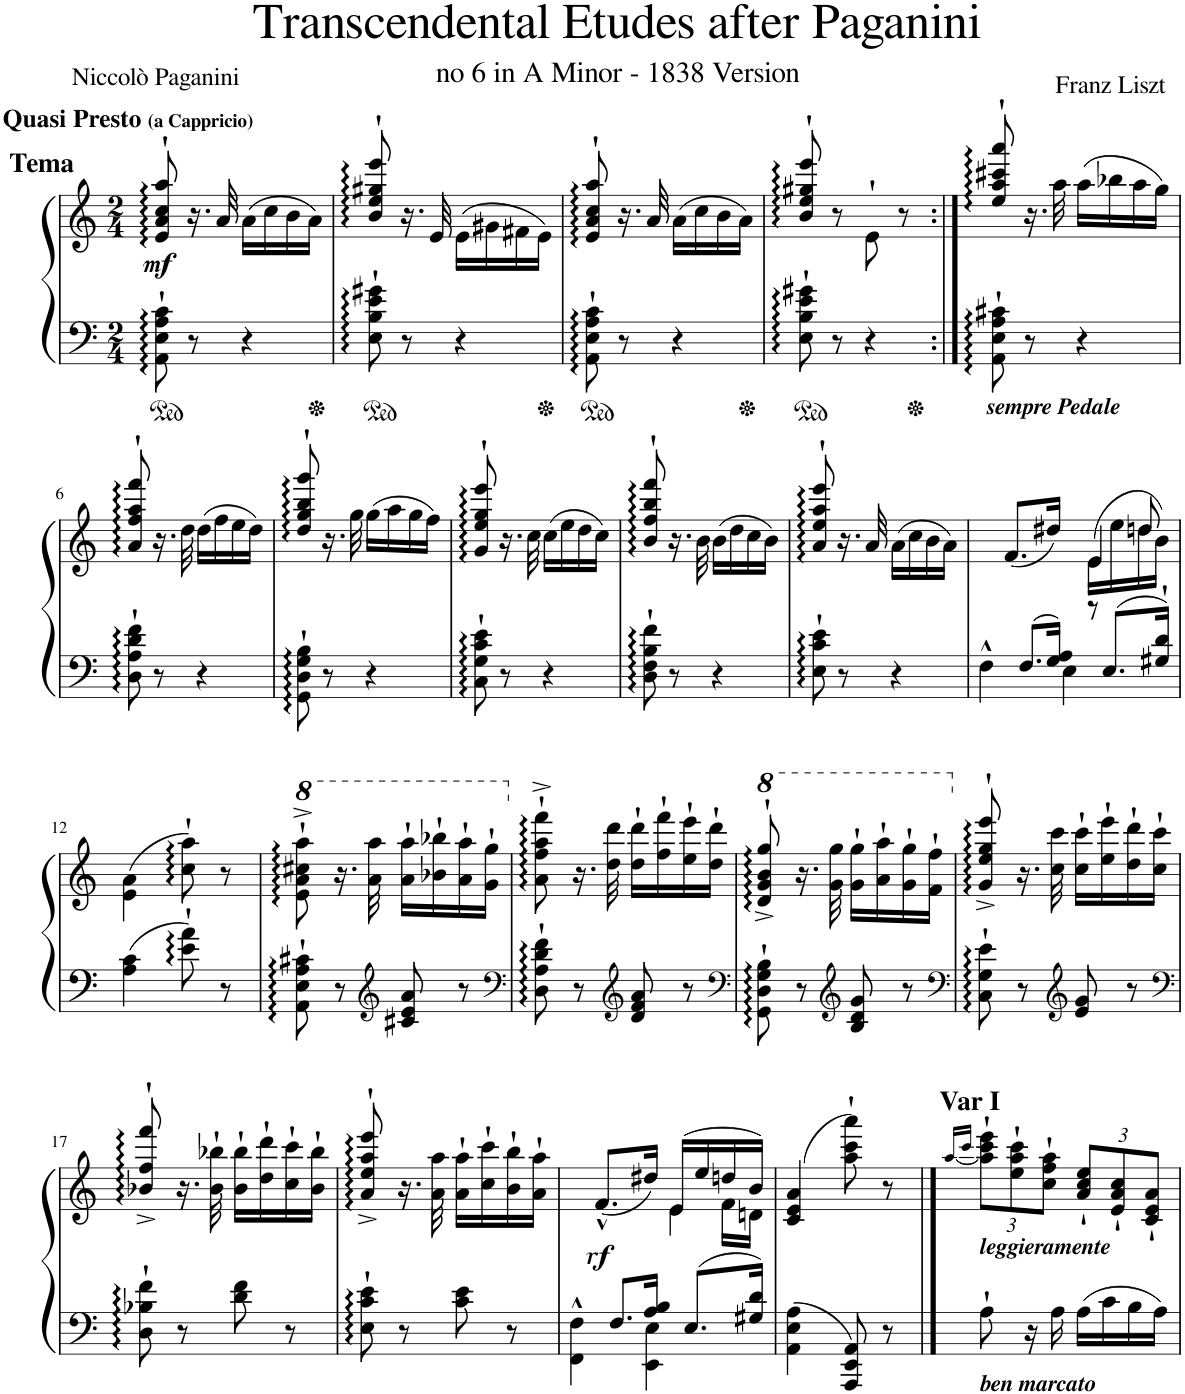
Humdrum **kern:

**kern	**kern	**dynam
*part1	*part1	*part1
*staff2	*staff1	*staff1/2
*I"Piano	*	*
*I'Pno.	*	*
*clefF4	*clefG2	*
*k[]	*k[]	*
*M2/4	*M2/4	*
=1	=1	=1
!	!LO:TX:a:B:t=Quasi Presto	!
!	!LO:TX:a:t=(a Cappricio)	!
!	!LO:TX:a:B:t=Tema	!
!	!	!LO:DY:b
8AA\` 8E\` 8A\` 8c\`	8e/`> 8a/`> 8cc/`> 8aa/`>	mf
8r	16.r	.
.	32a/	.
4r	(16a\LL	.
.	16cc\	.
.	16b\	.
.	16a\JJ)	.
=2	=2	=2
8E\` 8B\` 8e\` 8g#X\`	8b/`> 8ee/`> 8gg#X/`> 8eee/`>	.
8r	16.r	.
.	32e/	.
4r	(16e\LL	.
.	16g#X\	.
.	16f#X\	.
.	16e\JJ)	.
=3	=3	=3
8AA\` 8E\` 8A\` 8c\`	8e/`> 8a/`> 8cc/`> 8aa/`>	.
8r	16.r	.
.	32a/	.
4r	(16a\LL	.
.	16cc\	.
.	16b\	.
.	16a\JJ)	.
=4	=4	=4
8E\` 8B\` 8e\` 8g#X\`	8b/`> 8ee/`> 8gg#X/`> 8eee/`>	.
8r	8r	.
4r	8e`\	.
.	8r	.
=5:|!	=5:|!	=5:|!
!LO:TX:b:Bi:t=sempre Pedale	!	!
8AA\` 8E\` 8A\` 8c#X\`	8ee/`> 8aa/`> 8ccc#X/`> 8aaa/`>	.
8r	16.r	.
.	32aa\	.
4r	(16aa\LL	.
.	16bb-X\	.
.	16aa\	.
.	16gg\JJ)	.
!!LO:LB:g=z
=6	=6	=6
8D\` 8A\` 8d\` 8f\`	8a/`> 8ff/`> 8aa/`> 8fff/`>	.
8r	16.r	.
.	32dd\	.
4r	(16dd\LL	.
.	16ff\	.
.	16ee\	.
.	16dd\JJ)	.
=7	=7	=7
8GG\` 8D\` 8G\` 8B\`	8dd/`> 8gg/`> 8bb/`> 8ggg/`>	.
8r	16.r	.
.	32gg\	.
4r	(16gg\LL	.
.	16aa\	.
.	16gg\	.
.	16ff\JJ)	.
=8	=8	=8
8C\` 8G\` 8c\` 8e\`	8g/`> 8ee/`> 8gg/`> 8eee/`>	.
8r	16.r	.
.	32cc\	.
4r	(16cc\LL	.
.	16ee\	.
.	16dd\	.
.	16cc\JJ)	.
=9	=9	=9
8D\` 8F\` 8B\` 8f\`	8b/`> 8ff/`> 8bb/`> 8fff/`>	.
8r	16.r	.
.	32b\	.
4r	(16b\LL	.
.	16dd\	.
.	16cc\	.
.	16b\JJ)	.
=10	=10	=10
8E\` 8c\` 8e\`	8a/`> 8ee/`> 8aa/`> 8eee/`>	.
8r	16.r	.
.	32a/	.
4r	(16a\LL	.
.	16cc\	.
.	16b\	.
.	16a\JJ)	.
=11	=11	=11
*^	*^	*
*	*	*	*^	*
8.F/L	4F^^\	(8.f/L	4ryy	4ryy	.
16G/ 16A/Jk	.	16dd#X/Jk)	.	.	.
8.E/L	4E\	(16e\LL	4e/	8r	.
.	.	16ee\	.	.	.
.	.	16ddn\	.	8dd/	.
16G#X/` 16d/`Jk	.	16b\JJ)	.	.	.
*v	*v	*	*	*	*
*	*v	*v	*v	*
!!LO:LB:g=z
=12	=12	=12
4A\ 4c\	(4e\ 4a\	.
8e\` 8a\`	8cc\` 8aa\`)	.
8r	8r	.
=13	=13	=13
*	*8va	*
8AA\` 8E\` 8A\` 8c#X\`	8ee\`^ 8aa\`^ 8ccc#X\`^ 8aaa\`^	.
8r	16.r	.
.	32aa\ 32aaa\	.
*clefG2	*	*
8c#X/ 8e/ 8a/	16aa\` 16aaa\`LL	.
.	16bb-X\` 16bbb-X\`	.
8r	16aa\` 16aaa\`	.
.	16gg\` 16ggg\`JJ	.
=14	=14	=14
*clefF4	*	*
*	*X8va	*
8D\` 8A\` 8d\` 8f\`	8a\`>^> 8ff\`>^> 8aa\`>^> 8fff\`>^>	.
8r	16.r	.
.	32dd\ 32ddd\	.
*clefG2	*	*
8d/ 8f/ 8a/	16dd\` 16ddd\`LL	.
.	16ff\` 16fff\`	.
8r	16ee\` 16eee\`	.
.	16dd\` 16ddd\`JJ	.
=15	=15	=15
*clefF4	*	*
*	*8va	*
8GG\` 8D\` 8G\` 8B\`	8dd/`>^ 8gg/`>^ 8bb/`>^ 8ggg/`>^	.
8r	16.r	.
.	32gg\ 32ggg\	.
*clefG2	*	*
8B/ 8d/ 8g/	16gg\` 16ggg\`LL	.
.	16aa\` 16aaa\`	.
8r	16gg\` 16ggg\`	.
.	16ff\` 16fff\`JJ	.
=16	=16	=16
*clefF4	*	*
*	*X8va	*
8C\` 8G\` 8e\`	8g/`>^ 8ee/`>^ 8gg/`>^ 8eee/`>^	.
8r	16.r	.
.	32cc\ 32ccc\	.
*clefG2	*	*
8e/ 8g/	16cc\` 16ccc\`LL	.
.	16ee\` 16eee\`	.
8r	16dd\` 16ddd\`	.
.	16cc\` 16ccc\`JJ	.
!!LO:LB:g=z
=17	=17	=17
*clefF4	*	*
8D\` 8B-X\` 8f\`	8b-X/`>^ 8ff/`>^ 8fff/`>^	.
8r	16.r	.
.	32b-\` 32bb-X\`	.
8d\ 8f\	16b-\` 16bb-\`LL	.
.	16dd\` 16ddd\`	.
8r	16cc\` 16ccc\`	.
.	16b-\` 16bb-\`JJ	.
=18	=18	=18
8E\` 8c\` 8e\`	8a/`>^ 8ee/`>^ 8aa/`>^ 8eee/`>^	.
8r	16.r	.
.	32a\ 32aa\	.
8c\ 8e\	16a\` 16aa\`LL	.
.	16cc\` 16ccc\`	.
8r	16b\` 16bb\`	.
.	16a\` 16aa\`JJ	.
=19	=19	=19
*^	*^	*
*	*	*	*^	*
!	!	!	!	!	!LO:DY:b
8.F/L	4FF\^^ 4F\^^	(8.f^^/L	4ryy	4.ryy	rf
16A/ 16B/Jk	.	16dd#X/Jk)	.	.	.
8.E/L	4EE\ 4E\	(16e/LL	4e\	.	.
.	.	16ee/	.	.	.
.	.	16ddn/	.	16f\LL	.
16G#X/ 16d/Jk	.	16b/JJ)	.	16dn\JJ	.
*v	*v	*	*	*	*
*	*v	*v	*v	*
=20	=20	=20
4AA\ 4E\ 4A\	(4c/ 4e/ 4a/	.
8AAA/ 8EE/ 8AA/	8aa\` 8ccc\` 8aaa\`)	.
8r	8r	.
==21	==21	==21
.	[<16qaa/LL	.
.	16qccc/JJ_	.
*	*Xbrackettup	*
!	!LO:TX:a:B:t=Var I	!
!	!LO:TX:b:Bi:t=leggieramente	!
!LO:TX:b:Bi:t=ben marcato	!	!
8A`>\	12aa\]` 12ccc\` 12eee\`L	.
.	12ee\` 12aa\` 12ccc\`	.
16r	.	.
.	12cc\` 12ff\` 12aa\`J	.
16A\	.	.
16A\LL	12a/` 12cc/` 12ee/`L	.
16c\	.	.
.	12e/` 12a/` 12cc/`	.
16B\	.	.
.	12c/` 12e/` 12a/`J	.
16A\JJ	.	.
=	=	=
*-	*-	*-
